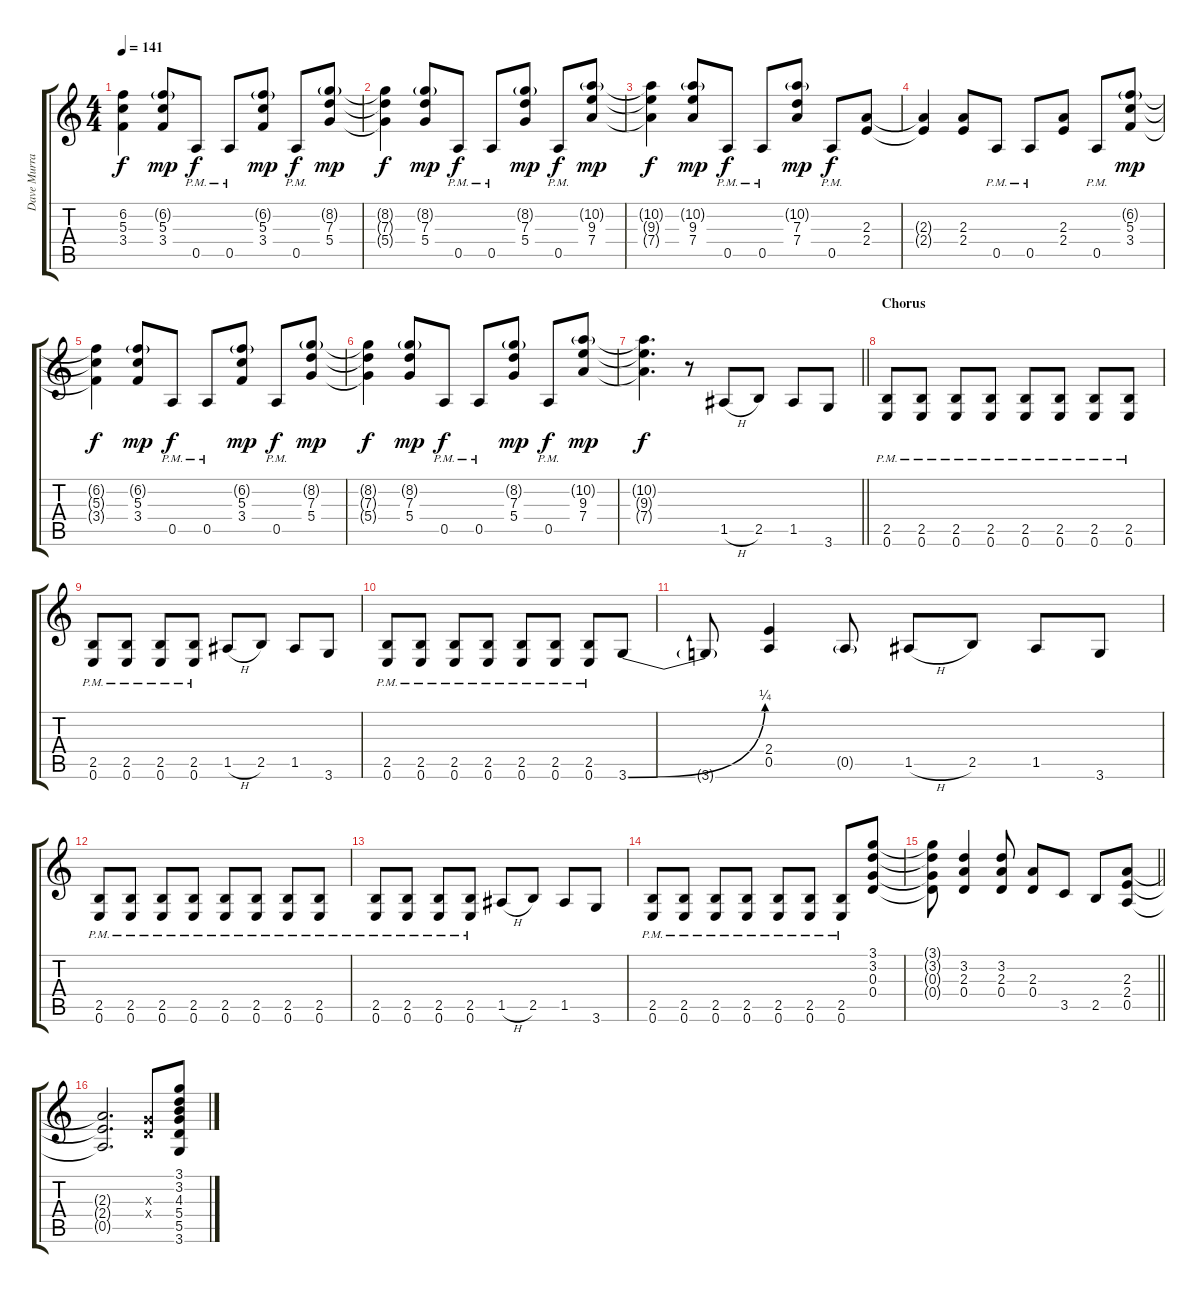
\track ("Dave Murray" "Dave Murra") {instrument overdrivenguitar}
\staff {score tabs}
\tuning (E4 B3 G3 D3 A2 E2) {hide}
\ts (4 4)
\tempo 141
\clef g2
\ks c
(6.2{t} 5.3{t} 3.4{t}).4{dy f} (6.2{g} 5.3 3.4).8{dy mp} 0.5{pm}.8{dy f} 0.5{pm}.8 (6.2{g} 5.3 3.4).8{dy mp} 0.5{pm}.8{dy f} (8.2{g} 7.3 5.4).8{dy mp} |
(8.2{t} 7.3{t} 5.4{t}).4{dy f} (8.2{g} 7.3 5.4).8{dy mp} 0.5{pm}.8{dy f} 0.5{pm}.8 (8.2{g} 7.3 5.4).8{dy mp} 0.5{pm}.8{dy f} (10.2{g} 9.3 7.4).8{dy mp} |
(10.2{t} 9.3{t} 7.4{t}).4{dy f} (10.2{g} 9.3 7.4).8{dy mp} 0.5{pm}.8{dy f} 0.5{pm}.8 (10.2{g} 7.3 7.4).8{dy mp} 0.5{pm}.8{dy f} (2.3 2.4).8 |
(2.3{t} 2.4{t}).4 (2.3 2.4).8 0.5{pm}.8 0.5{pm}.8 (2.3 2.4).8 0.5{pm}.8 (6.2{g} 5.3 3.4).8{dy mp} |
(6.2{t} 5.3{t} 3.4{t}).4{dy f} (6.2{g} 5.3 3.4).8{dy mp} 0.5{pm}.8{dy f} 0.5{pm}.8 (6.2{g} 5.3 3.4).8{dy mp} 0.5{pm}.8{dy f} (8.2{g} 7.3 5.4).8{dy mp} |
(8.2{t} 7.3{t} 5.4{t}).4{dy f} (8.2{g} 7.3 5.4).8{dy mp} 0.5{pm}.8{dy f} 0.5{pm}.8 (8.2{g} 7.3 5.4).8{dy mp} 0.5{pm}.8{dy f} (10.2{g} 9.3 7.4).8{dy mp} |
\barLineRight lightlight
(10.2{t} 9.3{t} 7.4{t}).4{d dy f} r.8 1.5{h}.8 2.5.8 1.5.8 3.6.8 |
\section ("" "Chorus")
(2.5{pm} 0.6{pm}).8 (2.5{pm} 0.6{pm}).8 (2.5{pm} 0.6{pm}).8 (2.5{pm} 0.6{pm}).8 (2.5{pm} 0.6{pm}).8 (2.5{pm} 0.6{pm}).8 (2.5{pm} 0.6{pm}).8 (2.5{pm} 0.6{pm}).8 |
(2.5{pm} 0.6{pm}).8 (2.5{pm} 0.6{pm}).8 (2.5{pm} 0.6{pm}).8 (2.5{pm} 0.6{pm}).8 1.5{h}.8 2.5.8 1.5.8 3.6.8 |
(2.5{pm} 0.6{pm}).8 (2.5{pm} 0.6{pm}).8 (2.5{pm} 0.6{pm}).8 (2.5{pm} 0.6{pm}).8 (2.5{pm} 0.6{pm}).8 (2.5{pm} 0.6{pm}).8 (2.5{pm} 0.6{pm}).8 3.6{be (bend 0 0 60 1)}.8 |
3.6{t}.8 (2.4 0.5).4 0.5{g}.8 1.5{h}.8 2.5.8 1.5.8 3.6.8 |
(2.5{pm} 0.6{pm}).8 (2.5{pm} 0.6{pm}).8 (2.5{pm} 0.6{pm}).8 (2.5{pm} 0.6{pm}).8 (2.5{pm} 0.6{pm}).8 (2.5{pm} 0.6{pm}).8 (2.5{pm} 0.6{pm}).8 (2.5{pm} 0.6{pm}).8 |
(2.5{pm} 0.6{pm}).8 (2.5{pm} 0.6{pm}).8 (2.5{pm} 0.6{pm}).8 (2.5{pm} 0.6{pm}).8 1.5{h}.8 2.5.8 1.5.8 3.6.8 |
(2.5{pm} 0.6{pm}).8 (2.5{pm} 0.6{pm}).8 (2.5{pm} 0.6{pm}).8 (2.5{pm} 0.6{pm}).8 (2.5{pm} 0.6{pm}).8 (2.5{pm} 0.6{pm}).8 (2.5{pm} 0.6{pm}).8 (3.1 3.2 0.3 0.4).8 |
\barLineRight lightlight
(3.1{t} 3.2{t} 0.3{t} 0.4{t}).8 (3.2 2.3 0.4).4 (3.2 2.3 0.4).8 (2.3 0.4).8 3.5.8 2.5.8 (2.3 2.4 0.5).8 |
\section ("" "")
(2.3{t} 2.4{t} 0.5{t}).2{d} (0.3{x} 0.4{x}).8 (3.1 3.2 4.3 5.4 5.5 3.6).8
